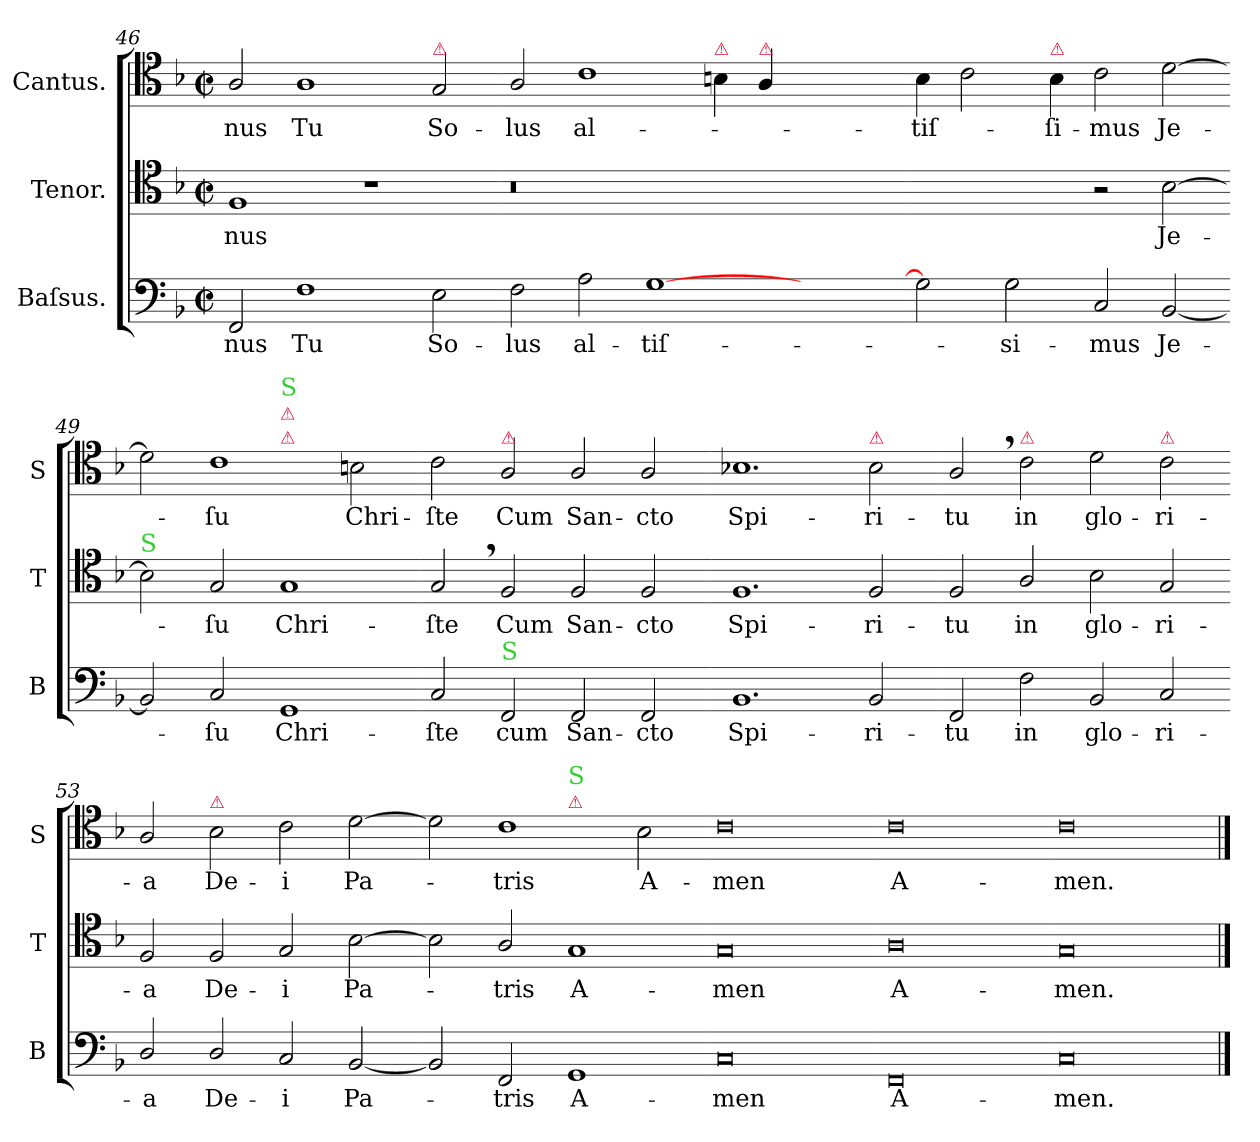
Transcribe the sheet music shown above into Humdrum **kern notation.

**kern	**text	**kern	**text	**kern	**text
*part3	*part3	*part2	*part2	*part1	*part1
*staff3	*staff3	*staff2	*staff2	*staff1	*staff1
*I"Baſsus.	*	*I"Tenor.	*	*I"Cantus.	*
*I'B	*	*I'T	*	*I'S	*
*clefF4	*	*clefC4	*	*clefC4	*
*k[b-]	*	*k[b-]	*	*k[b-]	*
*F:	*	*F:	*	*F:	*
*M2/1	*	*M2/1	*	*M2/1	*
*met(c|)	*	*met(c|)	*	*met(c|)	*
=46	=46	=46	=46	=46	=46
2FF/	-nus	1F/	-nus	2A/	-nus
1F\	Tu	.	.	1A\	Tu
.	.	1r	.	.	.
!	!	!	!	!LO:TX:a:color=crimson:t=⚠	!
2E\	So-	.	.	2G/	So-
=47-	=47-	=47-	=47-	=47-	=47-
2F\	-lus	0.r	.	2A/	-lus
2A\	al-	.	.	1c\	al-
[1G\	-tiſ-	.	.	.	.
!	!	!	!	!LO:TX:a:color=crimson:t=⚠	!
.	.	.	.	4Bn\	.
!	!	!	!	!LO:TX:a:color=crimson:t=⚠	!
.	.	.	.	4A/	.
1ryy	.	.	.	1ryy	.
=48-	=48-	=48-	=48-	=48-	=48-
2G\]	.	1ryy	.	4B\	-tiſ-
.	.	.	.	2c\	.
2G\	-si-	.	.	.	.
!	!	!	!	!LO:TX:a:color=crimson:t=⚠	!
.	.	.	.	4B\	-ſi-
2C/	-mus	2r	.	2c\	-mus
[2BB-/	Je-	[2B-\	Je-	[2d\	Je-
=49-	=49-	=49-	=49-	=49-	=49-
!	!	!LO:TX:a:color=limegreen:t=S	!	!	!
*	*	*	*	*^	*
2BB-/]	.	2B-\]	.	2d\]	1ryy	.
2C/	-ſu	2G/	-ſu	1c\	.	-ſu
!	!	!	!	!	!LO:TX:a:color=crimson:t=⚠	!
!	!	!	!	!	!LO:TX:a:color=crimson:t=⚠	!
!	!	!	!	!	!LO:TX:a:color=limegreen:t=S	!
1GG/	Chri-	1G/	Chri-	.	1ryy	.
.	.	.	.	2Bn\	.	Chri-
*	*	*	*	*v	*v	*
=50-	=50-	=50-	=50-	=50-	=50-
2C/	-ſte	2G,</	-ſte	2c\	-ſte
!	!	!	!	!LO:TX:a:color=crimson:t=⚠	!
!LO:TX:a:color=limegreen:t=S	!	!	!	!	!
2FF/	cum	2F/	Cum	2A/	Cum
2FF/	San-	2F/	San-	2A/	San-
2FF/	-cto	2F/	-cto	2A/	-cto
=51-	=51-	=51-	=51-	=51-	=51-
1.BB-/	Spi-	1.F/	Spi-	1.B-X\	Spi-
!	!	!	!	!LO:TX:a:color=crimson:t=⚠	!
2BB-/	-ri-	2F/	-ri-	2B-\	-ri-
=52-	=52-	=52-	=52-	=52-	=52-
2FF/	-tu	2F/	-tu	2A,</	-tu
!	!	!	!	!LO:TX:a:color=crimson:t=⚠	!
2F\	in	2A/	in	2c\	in
2BB-/	glo-	2B-\	glo-	2d\	glo-
!	!	!	!	!LO:TX:a:color=crimson:t=⚠	!
2C/	-ri-	2G/	-ri-	2c\	-ri-
=53-	=53-	=53-	=53-	=53-	=53-
2D/	-a	2F/	-a	2A/	-a
!	!	!	!	!LO:TX:a:color=crimson:t=⚠	!
2D/	De-	2F/	De-	2B-\	De-
2C/	-i	2G/	-i	2c\	-i
[2BB-/	Pa-	[2B-\	Pa-	[2d\	Pa-
=54-	=54-	=54-	=54-	=54-	=54-
*	*	*	*	*^	*
2BB-/]	.	2B-\]	.	2d\]	1ryy	.
2FF/	-tris	2A/	-tris	1c\	.	-tris
!	!	!	!	!	!LO:TX:a:color=crimson:t=⚠	!
!	!	!	!	!	!LO:TX:a:color=limegreen:t=S	!
1GG/	A-	1G/	A-	.	1ryy	.
.	.	.	.	2B-\	.	A-
*	*	*	*	*v	*v	*
=55-	=55-	=55-	=55-	=55-	=55-
0C/	-men	0G/	-men	0c\	-men
=56-	=56-	=56-	=56-	=56-	=56-
0FF/	A-	0A\	A-	0c\	A-
=57-	=57-	=57-	=57-	=57-	=57-
0C/	-men.	0G/	-men.	0c\	-men.
==	==	==	==	==	==
*-	*-	*-	*-	*-	*-
